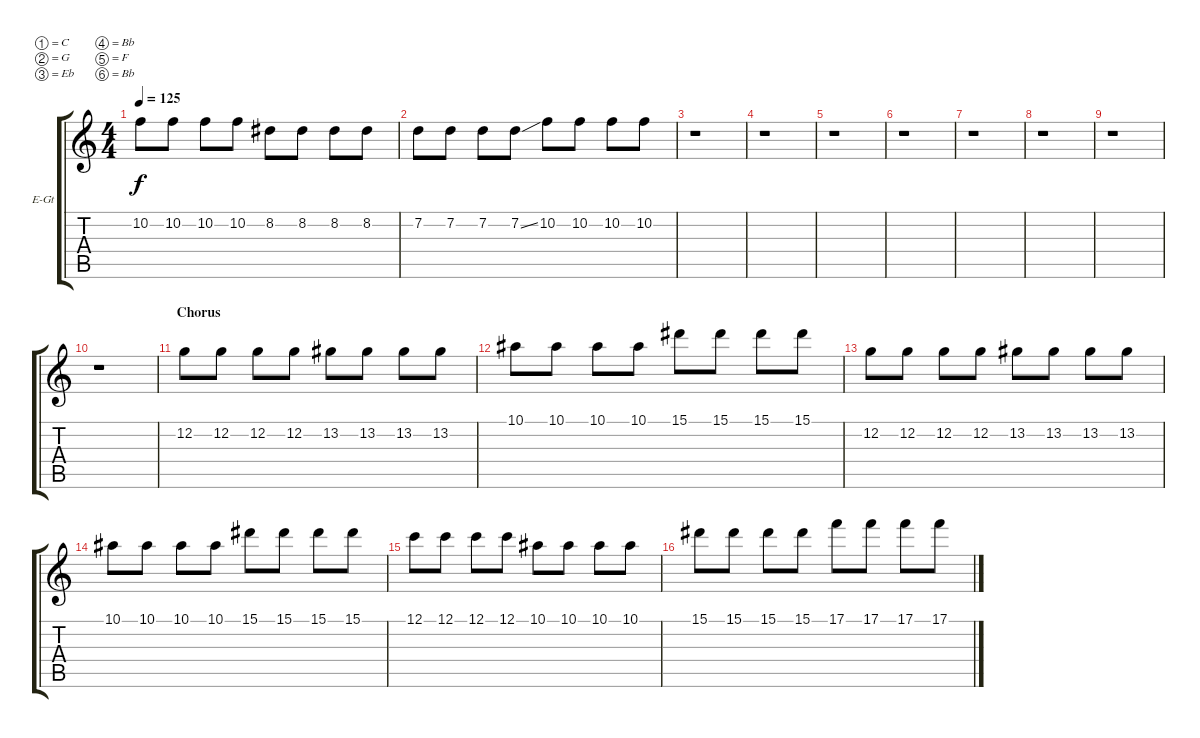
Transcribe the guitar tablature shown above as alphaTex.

\bracketExtendMode groupsimilarinstruments
\firstSystemTrackNameOrientation horizontal
\otherSystemsTrackNameOrientation horizontal
\track ("Lead (Aaron Fink)" "E-Gt") {instrument overdrivenguitar}
\staff {score tabs}
\tuning (C4 G3 Eb3 Bb2 F2 Bb1)
\ts (4 4)
\tempo 125
\clef g2
\ks c
10.2.8{dy f} 10.2.8 10.2.8 10.2.8 8.2.8 8.2.8 8.2.8 8.2.8 |
7.2.8 7.2.8 7.2.8 7.2{ss}.8 10.2.8 10.2.8 10.2.8 10.2.8 |
r.1 |
r.1 |
r.1 |
r.1 |
r.1 |
r.1 |
r.1 |
r.1 |
\section ("" "Chorus")
12.2.8 12.2.8 12.2.8 12.2.8 13.2.8 13.2.8 13.2.8 13.2.8 |
10.1.8 10.1.8 10.1.8 10.1.8 15.1.8 15.1.8 15.1.8 15.1.8 |
12.2.8 12.2.8 12.2.8 12.2.8 13.2.8 13.2.8 13.2.8 13.2.8 |
10.1.8 10.1.8 10.1.8 10.1.8 15.1.8 15.1.8 15.1.8 15.1.8 |
12.1.8 12.1.8 12.1.8 12.1.8 10.1.8 10.1.8 10.1.8 10.1.8 |
15.1.8 15.1.8 15.1.8 15.1.8 17.1.8 17.1.8 17.1.8 17.1.8
